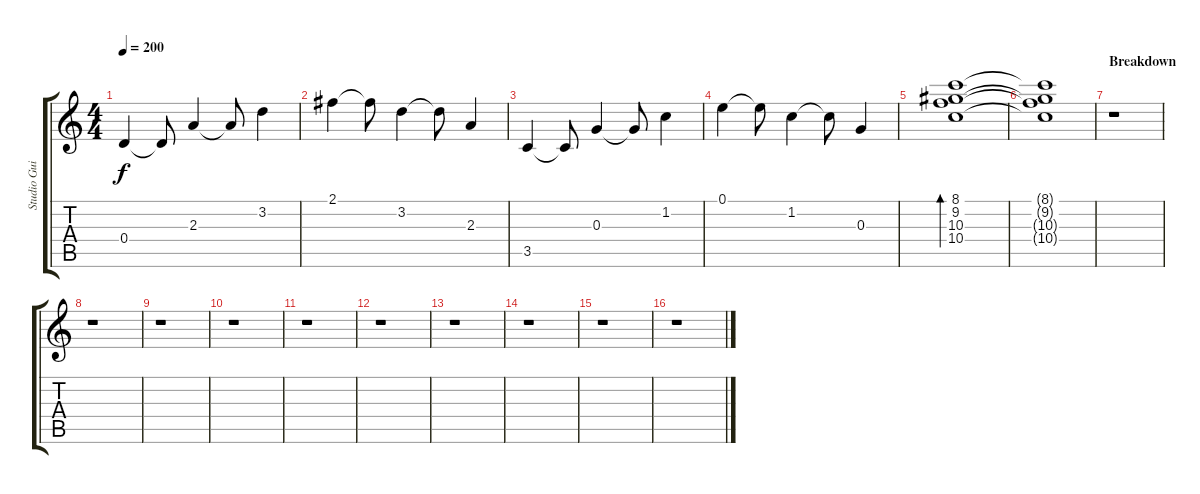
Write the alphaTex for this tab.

\track ("Studio Guitars" "Studio Gui") {instrument overdrivenguitar}
\staff {score tabs}
\tuning (E4 B3 G3 D3 A2 E2) {hide}
\ts (4 4)
\tempo 200
\clef g2
\ks c
0.4.4{dy f} 0.4{t}.8 2.3.4 2.3{t}.8 3.2.4 |
2.1.4 2.1{t}.8 3.2.4 3.2{t}.8 2.3.4 |
3.5.4 3.5{t}.8 0.3.4 0.3{t}.8 1.2.4 |
0.1.4 0.1{t}.8 1.2.4 1.2{t}.8 0.3.4 |
(8.1 9.2 10.3 10.4).1{bd 60 volume 7} |
(8.1{t} 9.2{t} 10.3{t} 10.4{t}).1 |
\section ("" "Breakdown")
r.1 |
r.1 |
r.1 |
r.1 |
r.1 |
r.1 |
r.1 |
r.1 |
r.1 |
r.1
